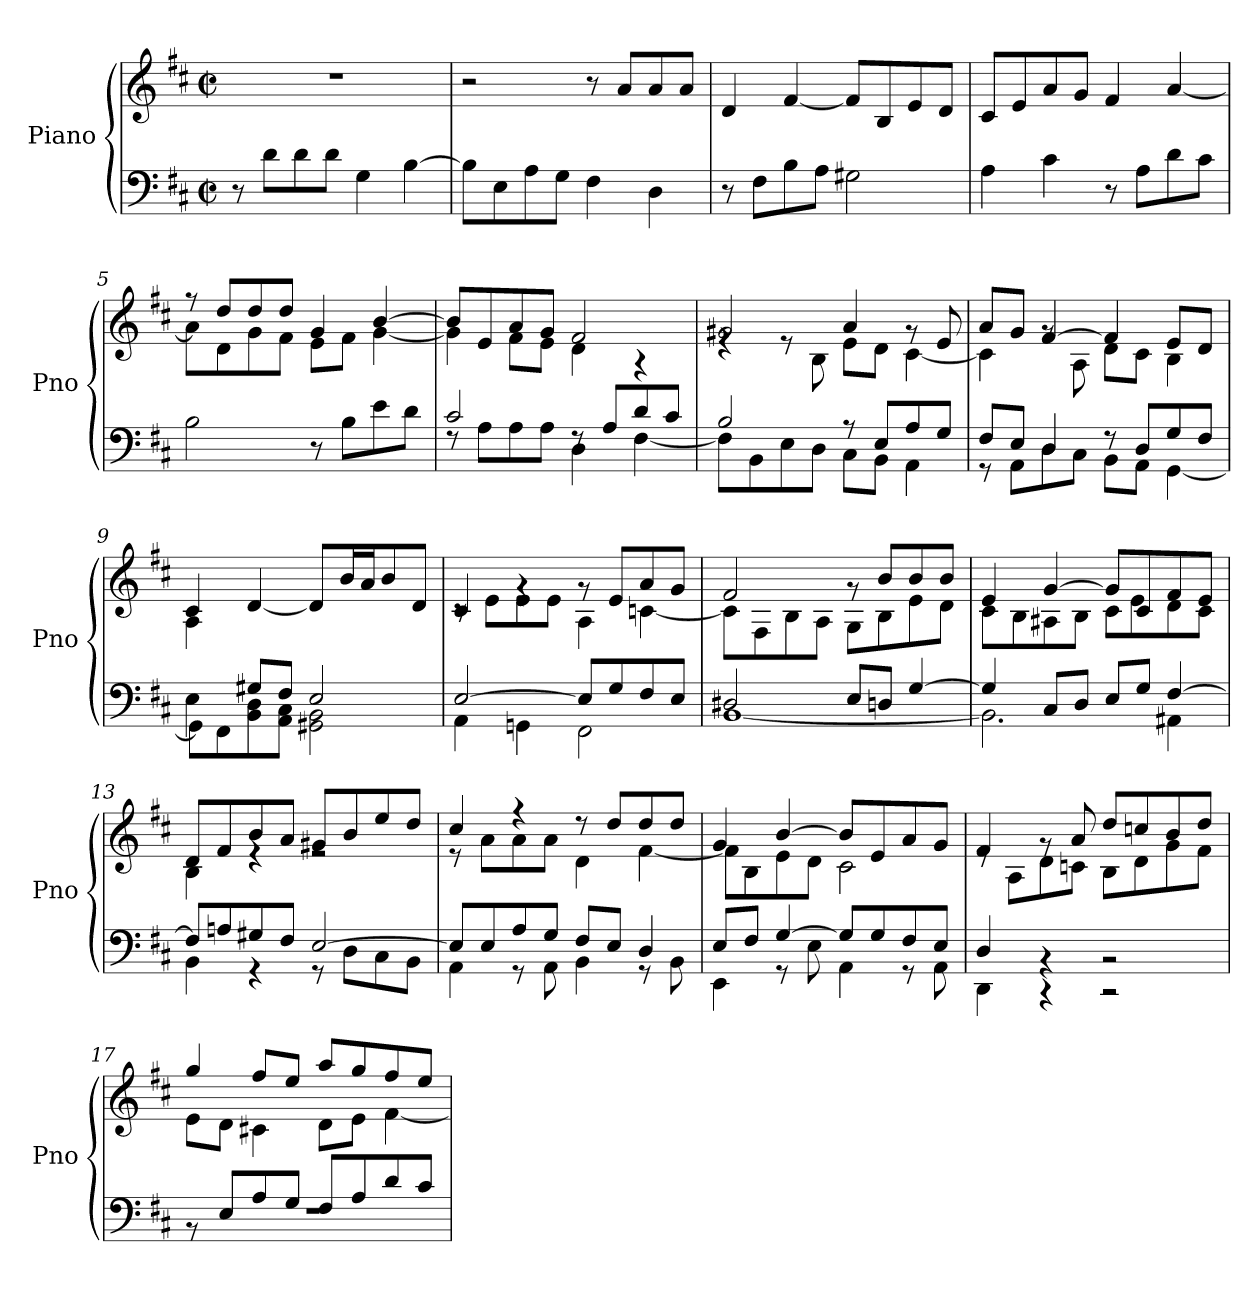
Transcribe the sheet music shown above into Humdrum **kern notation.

**kern	**kern
*part1	*part1
*staff2	*staff1
*I"Piano	*
*I'Pno	*
*clefF4	*clefG2
*k[f#c#]	*k[f#c#]
*M2/2	*M2/2
*met(c|)	*met(c|)
=1	=1
8r	1r
8d\L	.
8d\	.
8d\J	.
4G\	.
[4B\	.
=2	=2
8B\L]	2r
8E\	.
8A\	.
8G\J	.
4F#\	8r
.	8a/L
4D\	8a/
.	8a/J
=3	=3
8r	4d/
8F#\L	.
8B\	[4f#/
8A\J	.
2G#X\	8f#/L]
.	8B/
.	8e/
.	8d/J
=4	=4
4A\	8c#/L
.	8e/
4c#\	8a/
.	8g/J
8r	4f#/
8A\L	.
8d\	[4a/
8c#\J	.
!!LO:LB:g=z
=5	=5
*	*^
2B\	8r	8a\L]
.	8dd/L	8d\
.	8dd/	8g\
.	8dd/J	8f#\J
8r	4g/	8e\L
8B\L	.	8f#\J
8e\	[4b/	[4g\
8d\J	.	.
!!LO:LB:g=z	!!
=6	=6	=6
*^	*	*
2c#/	8rF	8b/L]	4g\]
.	8A\L	8e/	.
.	8A\	8a/	8f#\L
.	8A\J	8g/J	8e\J
8rF	4D\	2f#/	4d\
8A/L	.	.	.
8d/	[4F#\	.	4r
8c#/J	.	.	.
=7	=7	=7	=7
2B/	8F#\L]	2g#X/	4re
.	8BB\	.	.
.	8E\	.	8re
.	8D\J	.	8B\
8r	8C#\L	4a/	8e\L
8E/L	8BB\J	.	8d\J
8A/	4AA\	8rg	[4c#\
8G/J	.	8e/	.
=8	=8	=8	=8
8F#/L	8r	8a/L	4c#\]
8E/J	8AA\L	8g/J	.
4D/	8D\	[4f#/	8rg
.	8C#\J	.	8A\
8r	8BB\L	4f#/]	8d\L
8D/L	8AA\J	.	8c#\J
8G/	[4GG\	8e/L	4B\
8F#/J	.	8d/J	.
=9	=9	=9	=9
4E\	8GG\L]	4c#/	4A\
.	8FF#\	.	.
8G#X/L	8BB\ 8D\	[4d/	2.ryy
8F#/J	8AA\ 8C#\J	.	.
2E/	2GG#X\ 2BB\	8d/L]	.
.	.	16b/L	.
.	.	16a/J	.
.	.	8b/	.
.	.	8d/J	.
!!LO:LB:g=z	!!
=10	=10	=10	=10
[2E/	4AA\	4c#/	8rc
.	.	.	8e\L
.	4GGn\	4rg	8e\
.	.	.	8e\J
8E/L]	2FF#\	8rg	4A\
8G/	.	8e/L	.
8F#/	.	8a/	[4cn\
8E/J	.	8g/J	.
!!LO:LB:g=z	!!
=11	=11	=11	=11
2D#X/	[1BB	2f#/	8c\L]
.	.	.	8F#\
.	.	.	8B\
.	.	.	8A\J
8E/L	.	8rg	8G\L
8Dn/J	.	8b/L	8B\
[4G/	.	8b/	8e\
.	.	8b/J	8d\J
=12	=12	=12	=12
4G/]	2.BB\]	4e/	8c#\L
.	.	.	8B\
8C#/L	.	[4g/	8A#X\
8D/J	.	.	8B\J
8E/L	.	8g/L]	8c#\L
8G/J	.	8c#/	8e\
[4F#/	4AA#X\	8f#/	8d\
.	.	8e/J	8c#\J
=13	=13	=13	=13
8F#/L]	4BB\	8d/L	4B\
8An/	.	8f#/	.
8G#X/	4r	8b/	4re
8F#/J	.	8a/J	.
[2E/	8r	8g#X/L	2re
.	8D\L	8b/	.
.	8C#\	8ee/	.
.	8BB\J	8dd/J	.
=14	=14	=14	=14
8E/L]	4AA\	4cc#/	8r
8E/	.	.	8a\L
8A/	8r	4r	8a\
8G/J	8AA\	.	8a\J
8F#/L	4BB\	8r	4d\
8E/J	.	8dd/L	.
4D/	8r	8dd/	[4f#\
.	8BB\	8dd/J	.
!!LO:PB:g=z	!!
=15	=15	=15	=15
8E/L	4EE\	4g/	8f#\L]
8F#/J	.	.	8B\
[4G/	8r	[4b/	8e\
.	8E\	.	8d\J
8G/L]	4AA\	8b/L]	2c#\
8G/	.	8e/	.
8F#/	8r	8a/	.
8E/J	8AA\	8g/J	.
=16	=16	=16	=16
4D/	4DD\	4f#/	8re
.	.	.	8A\L
4rBB	4r	8rg	8d\
.	.	8a/	8cn\J
2rBB	2r	8dd/L	8B\L
.	.	8ccn/	8d\
.	.	8b/	8g\
.	.	8dd/J	8f#\J
=17	=17	=17	=17
8rBB	1rF	4gg/	8e\L
8E/L	.	.	8d\J
8A/	.	8ff#/L	4c#X\
8G/J	.	8ee/J	.
8F#/L	.	8aa/L	8d\L
8A/	.	8gg/	8e\J
8d/	.	8ff#/	[4f#\
8c#/J	.	8ee/J	.
*v	*v	*	*
*	*v	*v
=	=
*-	*-
